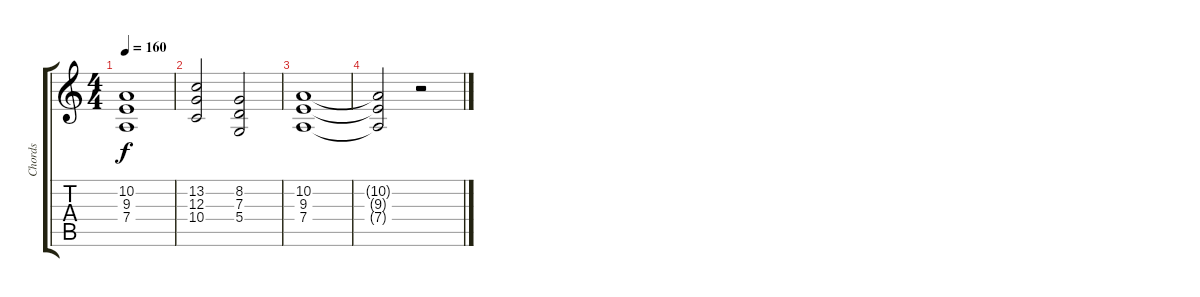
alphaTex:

\track ("Chords" "Chords") {instrument choiraahs}
\staff {score tabs}
\tuning (E4 B3 G3 D3 A2 E2) {hide}
\ts (4 4)
\tempo 160
\clef g2
\ks c
(10.2 9.3 7.4).1{dy f} |
(13.2 12.3 10.4).2 (8.2 7.3 5.4).2 |
(10.2 9.3 7.4).1 |
(10.2{t} 9.3{t} 7.4{t}).2 r.2
